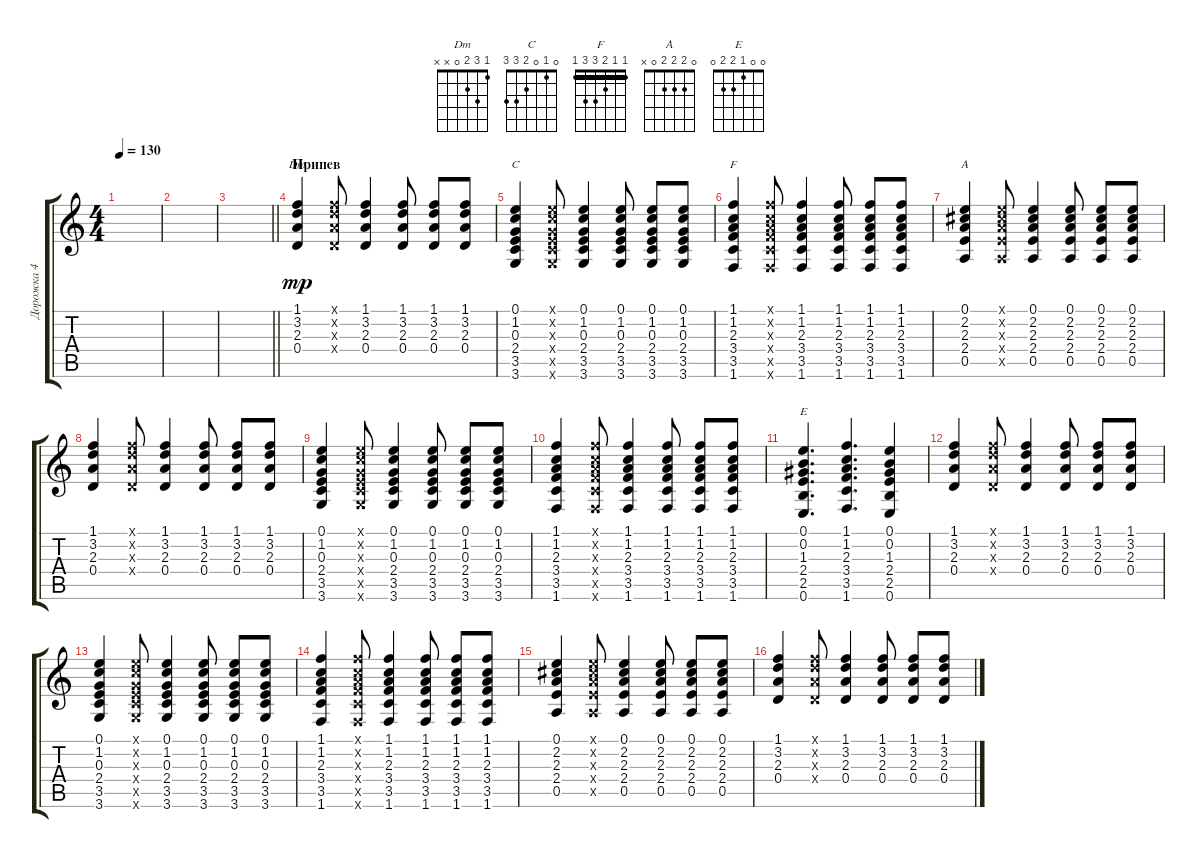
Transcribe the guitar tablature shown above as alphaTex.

\track ("Дорожка 4" "Дорожка 4") {instrument electricguitarclean}
\staff {score tabs}
\tuning (E4 B3 G3 D3 A2 E2) {hide}
\chord ("Dm" 1 3 2 0 x x)
\chord ("C" 0 1 0 2 3 3)
\chord ("F" 1 1 2 3 3 1) {barre 1}
\chord ("A" 0 2 2 2 0 x)
\chord ("E" 0 0 1 2 2 0)
\ts (4 4)
\tempo 130
\clef g2
\ks c
|
|
\barLineRight lightlight
|
\section ("" "Припев")
(1.1 3.2 2.3 0.4).4{ch "Dm" dy mp} (1.1{x} 3.2{x} 2.3{x} 0.4{x}).8 (1.1 3.2 2.3 0.4).4 (1.1 3.2 2.3 0.4).8 (1.1 3.2 2.3 0.4).8 (1.1 3.2 2.3 0.4).8 |
(0.1 1.2 0.3 2.4 3.5 3.6).4{ch "C"} (0.1{x} 1.2{x} 0.3{x} 2.4{x} 3.5{x} 3.6{x}).8 (0.1 1.2 0.3 2.4 3.5 3.6).4 (0.1 1.2 0.3 2.4 3.5 3.6).8 (0.1 1.2 0.3 2.4 3.5 3.6).8 (0.1 1.2 0.3 2.4 3.5 3.6).8 |
(1.1 1.2 2.3 3.4 3.5 1.6).4{ch "F"} (1.1{x} 1.2{x} 2.3{x} 3.4{x} 3.5{x} 1.6{x}).8 (1.1 1.2 2.3 3.4 3.5 1.6).4 (1.1 1.2 2.3 3.4 3.5 1.6).8 (1.1 1.2 2.3 3.4 3.5 1.6).8 (1.1 1.2 2.3 3.4 3.5 1.6).8 |
(0.1 2.2 2.3 2.4 0.5).4{ch "A"} (0.1{x} 2.2{x} 2.3{x} 2.4{x} 0.5{x}).8 (0.1 2.2 2.3 2.4 0.5).4 (0.1 2.2 2.3 2.4 0.5).8 (0.1 2.2 2.3 2.4 0.5).8 (0.1 2.2 2.3 2.4 0.5).8 |
(1.1 3.2 2.3 0.4).4 (1.1{x} 3.2{x} 2.3{x} 0.4{x}).8 (1.1 3.2 2.3 0.4).4 (1.1 3.2 2.3 0.4).8 (1.1 3.2 2.3 0.4).8 (1.1 3.2 2.3 0.4).8 |
(0.1 1.2 0.3 2.4 3.5 3.6).4 (0.1{x} 1.2{x} 0.3{x} 2.4{x} 3.5{x} 3.6{x}).8 (0.1 1.2 0.3 2.4 3.5 3.6).4 (0.1 1.2 0.3 2.4 3.5 3.6).8 (0.1 1.2 0.3 2.4 3.5 3.6).8 (0.1 1.2 0.3 2.4 3.5 3.6).8 |
(1.1 1.2 2.3 3.4 3.5 1.6).4 (1.1{x} 1.2{x} 2.3{x} 3.4{x} 3.5{x} 1.6{x}).8 (1.1 1.2 2.3 3.4 3.5 1.6).4 (1.1 1.2 2.3 3.4 3.5 1.6).8 (1.1 1.2 2.3 3.4 3.5 1.6).8 (1.1 1.2 2.3 3.4 3.5 1.6).8 |
(0.1 0.2 1.3 2.4 2.5 0.6).4{d ch "E"} (1.1 1.2 2.3 3.4 3.5 1.6).4{d} (0.1 0.2 1.3 2.4 2.5 0.6).4 |
(1.1 3.2 2.3 0.4).4 (1.1{x} 3.2{x} 2.3{x} 0.4{x}).8 (1.1 3.2 2.3 0.4).4 (1.1 3.2 2.3 0.4).8 (1.1 3.2 2.3 0.4).8 (1.1 3.2 2.3 0.4).8 |
(0.1 1.2 0.3 2.4 3.5 3.6).4 (0.1{x} 1.2{x} 0.3{x} 2.4{x} 3.5{x} 3.6{x}).8 (0.1 1.2 0.3 2.4 3.5 3.6).4 (0.1 1.2 0.3 2.4 3.5 3.6).8 (0.1 1.2 0.3 2.4 3.5 3.6).8 (0.1 1.2 0.3 2.4 3.5 3.6).8 |
(1.1 1.2 2.3 3.4 3.5 1.6).4 (1.1{x} 1.2{x} 2.3{x} 3.4{x} 3.5{x} 1.6{x}).8 (1.1 1.2 2.3 3.4 3.5 1.6).4 (1.1 1.2 2.3 3.4 3.5 1.6).8 (1.1 1.2 2.3 3.4 3.5 1.6).8 (1.1 1.2 2.3 3.4 3.5 1.6).8 |
(0.1 2.2 2.3 2.4 0.5).4 (0.1{x} 2.2{x} 2.3{x} 2.4{x} 0.5{x}).8 (0.1 2.2 2.3 2.4 0.5).4 (0.1 2.2 2.3 2.4 0.5).8 (0.1 2.2 2.3 2.4 0.5).8 (0.1 2.2 2.3 2.4 0.5).8 |
(1.1 3.2 2.3 0.4).4 (1.1{x} 3.2{x} 2.3{x} 0.4{x}).8 (1.1 3.2 2.3 0.4).4 (1.1 3.2 2.3 0.4).8 (1.1 3.2 2.3 0.4).8 (1.1 3.2 2.3 0.4).8
